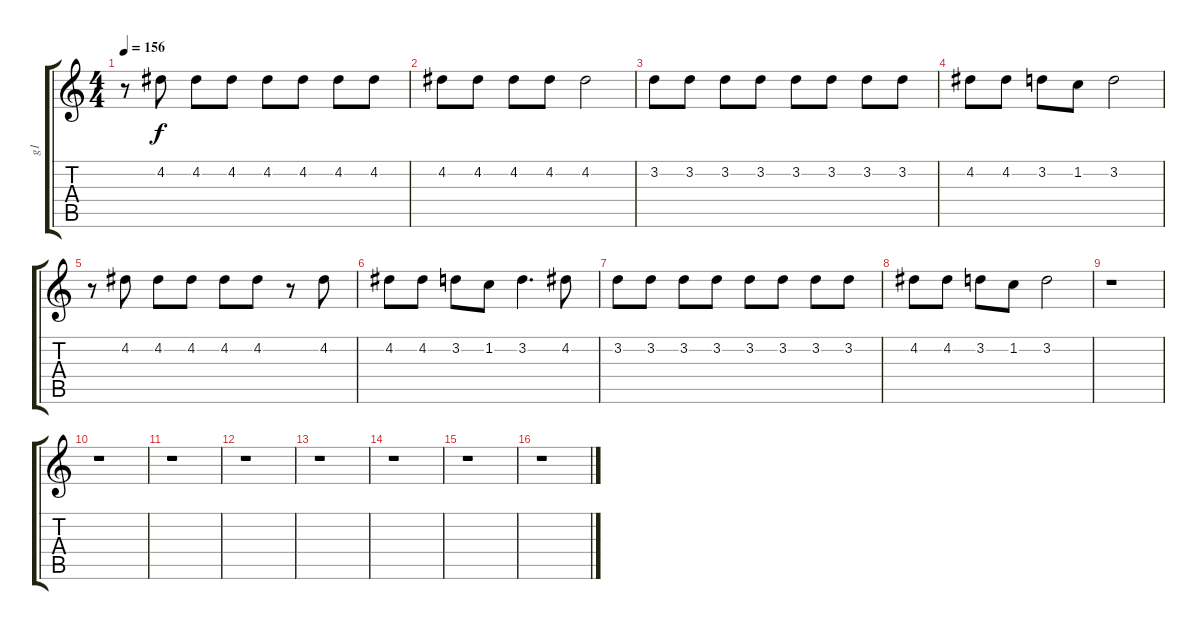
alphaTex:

\track ("g1" "g1") {instrument acousticguitarsteel}
\staff {score tabs}
\tuning (E4 B3 G3 D3 A2 E2) {hide}
\ts (4 4)
\tempo 156
\clef g2
\ks c
r.8{dy f} 4.2.8 4.2.8 4.2.8 4.2.8 4.2.8 4.2.8 4.2.8 |
4.2.8 4.2.8 4.2.8 4.2.8 4.2.2 |
3.2.8 3.2.8 3.2.8 3.2.8 3.2.8 3.2.8 3.2.8 3.2.8 |
4.2.8 4.2.8 3.2.8 1.2.8 3.2.2 |
r.8 4.2.8 4.2.8 4.2.8 4.2.8 4.2.8 r.8 4.2.8 |
4.2.8 4.2.8 3.2.8 1.2.8 3.2.4{d} 4.2.8 |
3.2.8 3.2.8 3.2.8 3.2.8 3.2.8 3.2.8 3.2.8 3.2.8 |
4.2.8 4.2.8 3.2.8 1.2.8 3.2.2 |
r.1 |
r.1 |
r.1 |
r.1 |
r.1 |
r.1 |
r.1 |
r.1
